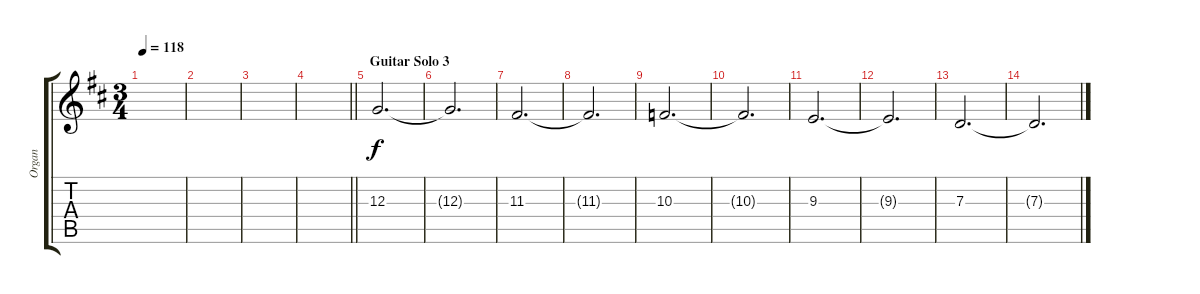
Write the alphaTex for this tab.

\track ("Organ" "Organ") {instrument rockorgan}
\staff {score tabs}
\tuning (E4 B3 G3 D3 A2 E2) {hide}
\ts (3 4)
\tempo 118
\clef g2
\ks d
|
|
|
\barLineRight lightlight
|
\section ("" "Guitar Solo 3")
12.3.2{d} |
12.3{t}.2{d} |
11.3.2{d} |
11.3{t}.2{d} |
10.3.2{d} |
10.3{t}.2{d} |
9.3.2{d} |
9.3{t}.2{d} |
7.3.2{d} |
7.3{t}.2{d}
